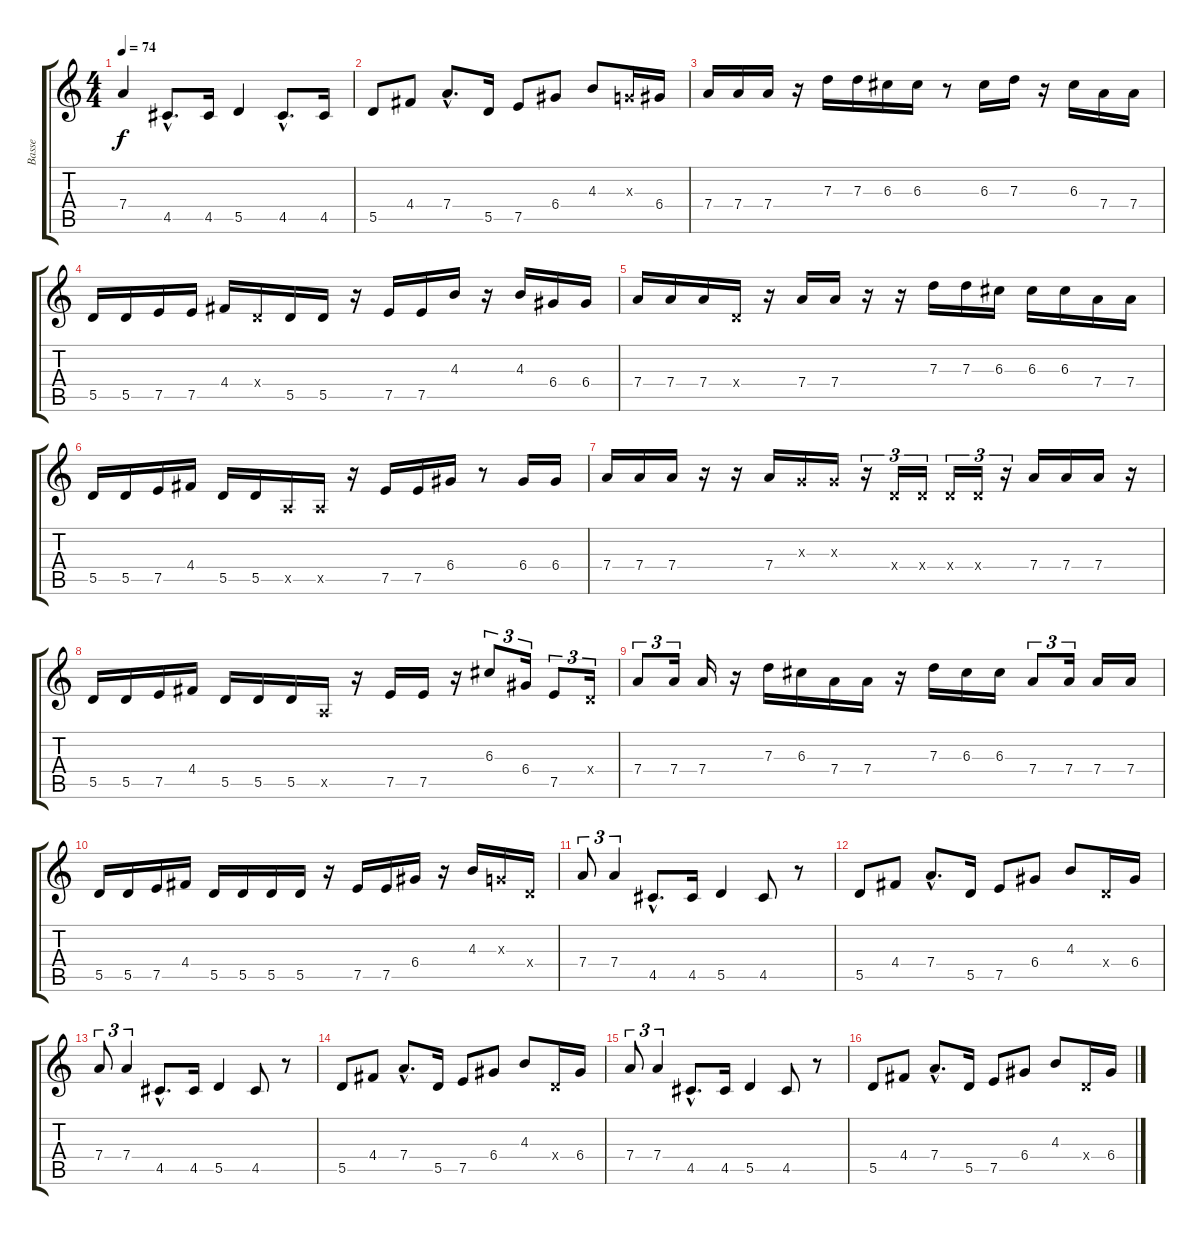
\track ("Basse" "Basse") {instrument electricbasspick}
\staff {score tabs}
\tuning (E4 B3 G3 D3 A2 E2) {hide}
\ts (4 4)
\tempo 74
\clef g2
\ks c
7.4.4{dy f} 4.5{hac}.8{d} 4.5.16 5.5.4 4.5{hac}.8{d} 4.5.16 |
5.5.8 4.4.8 7.4{hac}.8{d} 5.5.16 7.5.8 6.4.8 4.3.8 0.3{x}.16 6.4.16 |
7.4.16 7.4.16 7.4.16 r.16 7.3.16 7.3.16 6.3.16 6.3.16 r.8 6.3.16 7.3.16 r.16 6.3.16 7.4.16 7.4.16 |
5.5.16 5.5.16 7.5.16 7.5.16 4.4.16 0.4{x}.16 5.5.16 5.5.16 r.16 7.5.16 7.5.16 4.3.16 r.16 4.3.16 6.4.16 6.4.16 |
7.4.16 7.4.16 7.4.16 0.4{x}.16 r.16 7.4.16 7.4.16 r.16 r.16 7.3.16 7.3.16 6.3.16 6.3.16 6.3.16 7.4.16 7.4.16 |
5.5.16 5.5.16 7.5.16 4.4.16 5.5.16 5.5.16 0.5{x}.16 0.5{x}.16 r.16 7.5.16 7.5.16 6.4.16 r.8 6.4.16 6.4.16 |
7.4.16 7.4.16 7.4.16 r.16 r.16 7.4.16 0.3{x}.16 0.3{x}.16 r.16{tu (3 2)} 0.4{x}.16{tu (3 2)} 0.4{x}.16{tu (3 2)} 0.4{x}.16{tu (3 2)} 0.4{x}.16{tu (3 2)} r.16{tu (3 2)} 7.4.16 7.4.16 7.4.16 r.16 |
5.5.16 5.5.16 7.5.16 4.4.16 5.5.16 5.5.16 5.5.16 0.5{x}.16 r.16 7.5.16 7.5.16 r.16 6.3.8{tu (3 2)} 6.4.16{tu (3 2)} 7.5.8{tu (3 2)} 0.4{x}.16{tu (3 2)} |
7.4.8{tu (3 2)} 7.4.16{tu (3 2)} 7.4.16 r.16 7.3.16 6.3.16 7.4.16 7.4.16 r.16 7.3.16 6.3.16 6.3.16 7.4.8{tu (3 2)} 7.4.16{tu (3 2)} 7.4.16 7.4.16 |
5.5.16 5.5.16 7.5.16 4.4.16 5.5.16 5.5.16 5.5.16 5.5.16 r.16 7.5.16 7.5.16 6.4.16 r.16 4.3.16 0.3{x}.16 0.4{x}.16 |
7.4.8{tu (3 2)} 7.4.4{tu (3 2)} 4.5{hac}.8{d} 4.5.16 5.5.4 4.5.8 r.8 |
5.5.8 4.4.8 7.4{hac}.8{d} 5.5.16 7.5.8 6.4.8 4.3.8 0.4{x}.16 6.4.16 |
7.4.8{tu (3 2)} 7.4.4{tu (3 2)} 4.5{hac}.8{d} 4.5.16 5.5.4 4.5.8 r.8 |
5.5.8 4.4.8 7.4{hac}.8{d} 5.5.16 7.5.8 6.4.8 4.3.8 0.4{x}.16 6.4.16 |
7.4.8{tu (3 2)} 7.4.4{tu (3 2)} 4.5{hac}.8{d} 4.5.16 5.5.4 4.5.8 r.8 |
5.5.8 4.4.8 7.4{hac}.8{d} 5.5.16 7.5.8 6.4.8 4.3.8 0.4{x}.16 6.4.16
